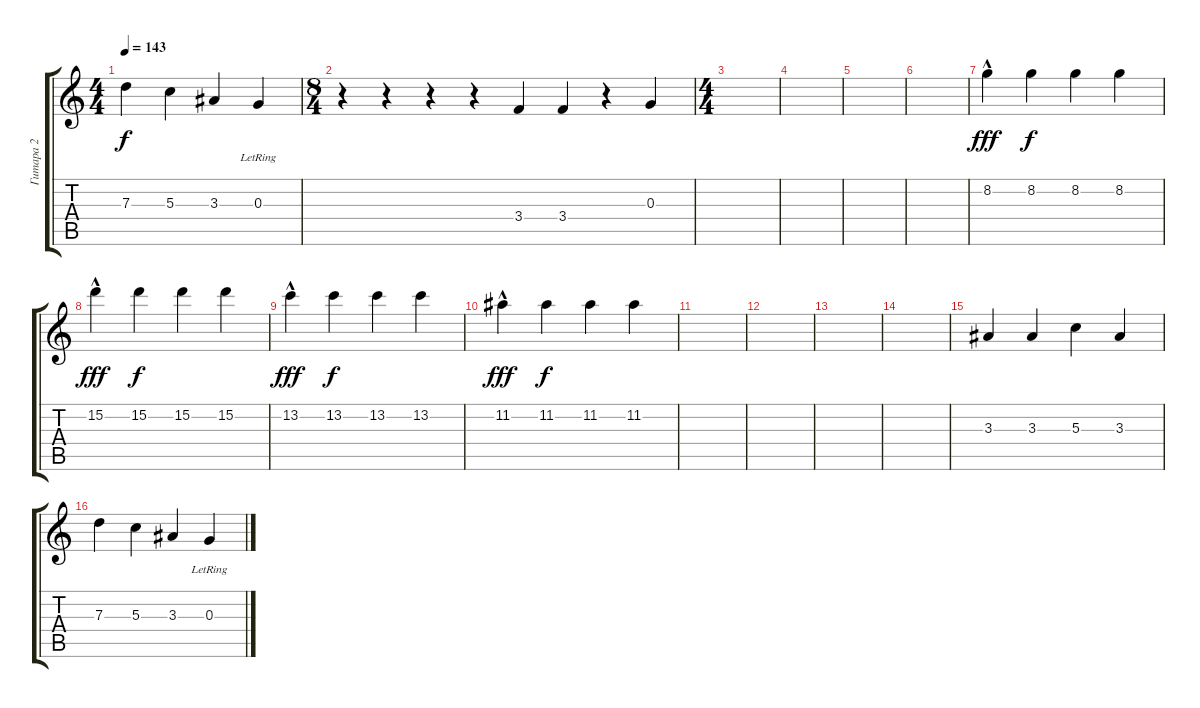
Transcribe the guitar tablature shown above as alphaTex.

\track ("Гитара 2" "Гитара 2") {instrument acousticguitarsteel}
\staff {score tabs}
\tuning (E4 B3 G3 D3 A2 E2) {hide}
\ts (4 4)
\tempo 143
\clef g2
\ks c
7.3.4{dy f} 5.3.4 3.3.4 0.3{lr}.4 |
\ts (8 4)
r.4 r.4 r.4 r.4 3.4.4 3.4.4 r.4 0.3.4 |
\ts (4 4)
|
|
|
|
8.2{hac}.4{dy fff} 8.2.4{dy f} 8.2.4 8.2.4 |
15.2{hac}.4{dy fff} 15.2.4{dy f} 15.2.4 15.2.4 |
13.2{hac}.4{dy fff} 13.2.4{dy f} 13.2.4 13.2.4 |
11.2{hac}.4{dy fff} 11.2.4{dy f} 11.2.4 11.2.4 |
|
|
|
|
3.3.4 3.3.4 5.3.4 3.3.4 |
7.3.4 5.3.4 3.3.4 0.3{lr}.4
